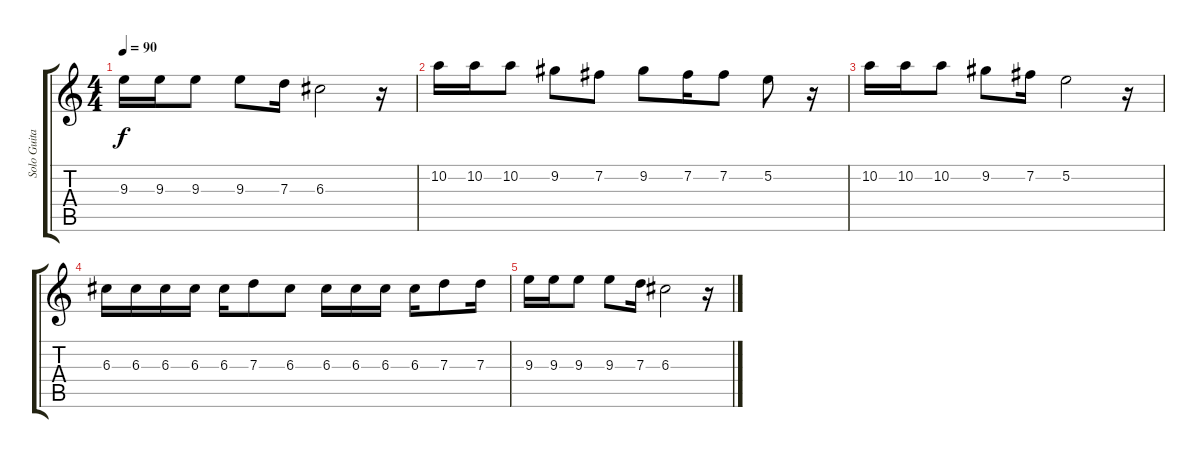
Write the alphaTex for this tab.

\track ("Solo Guitar Harmony" "Solo Guita") {instrument acousticguitarsteel}
\staff {score tabs}
\tuning (E4 B3 G3 D3 A2 E2) {hide}
\ts (4 4)
\tempo 90
\clef g2
\ks c
9.3.16{dy f} 9.3.16 9.3.8 9.3.8 7.3.16 6.3.2 r.16 |
10.2.16 10.2.16 10.2.8 9.2.8 7.2.8 9.2.8 7.2.16 7.2.8 5.2.8 r.16 |
10.2.16 10.2.16 10.2.8 9.2.8 7.2.16 5.2.2 r.16 |
6.3.16 6.3.16 6.3.16 6.3.16 6.3.16 7.3.8 6.3.8 6.3.16 6.3.16 6.3.16 6.3.16 7.3.8 7.3.16 |
9.3.16 9.3.16 9.3.8 9.3.8 7.3.16 6.3.2 r.16
